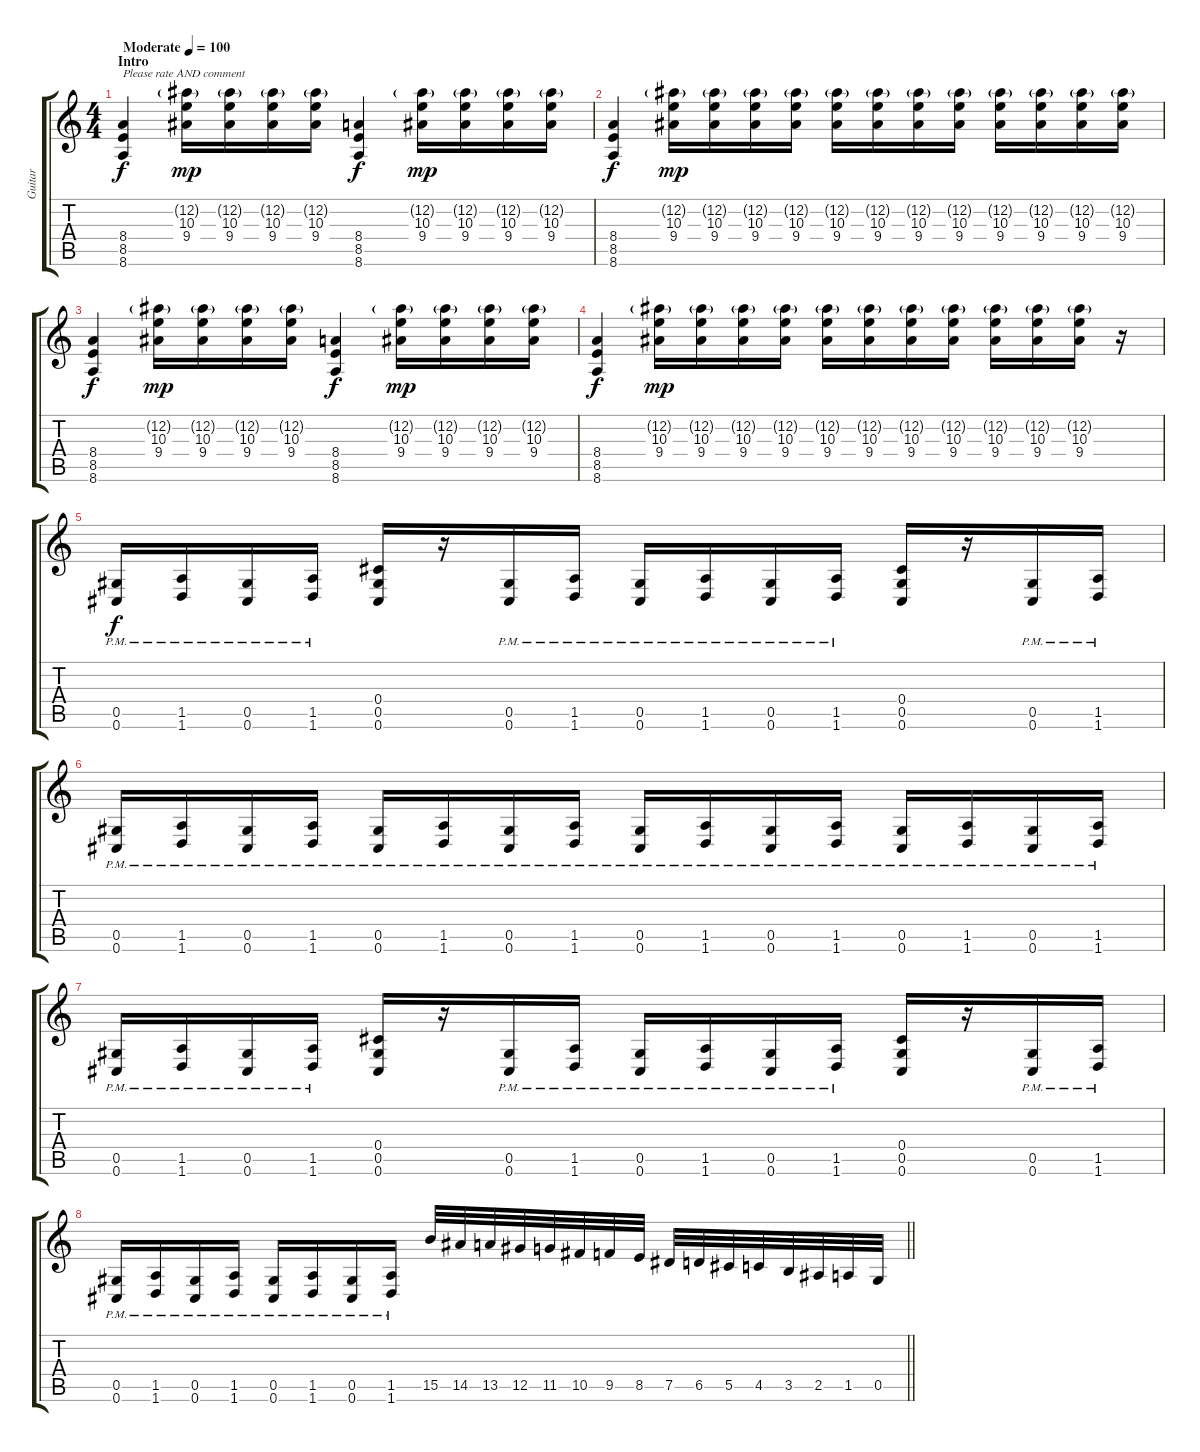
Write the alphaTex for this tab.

\track ("Guitar" "Guitar") {instrument distortionguitar}
\staff {score tabs}
\tuning (Eb4 Bb3 Gb3 Db3 Ab2 Db2) {hide}
\ts (4 4)
\section ("" "Intro")
\tempo (100 "Moderate")
\clef g2
\ks c
(8.4 8.5 8.6).4{txt "Please rate AND comment" dy f instrument distortionguitar} (12.2{g} 10.3 9.4).16{dy mp} (12.2{g} 10.3 9.4).16 (12.2{g} 10.3 9.4).16 (12.2{g} 10.3 9.4).16 (8.4 8.5 8.6).4{dy f} (12.2{g} 10.3 9.4).16{dy mp} (12.2{g} 10.3 9.4).16 (12.2{g} 10.3 9.4).16 (12.2{g} 10.3 9.4).16 |
(8.4 8.5 8.6).4{dy f} (12.2{g} 10.3 9.4).16{dy mp} (12.2{g} 10.3 9.4).16 (12.2{g} 10.3 9.4).16 (12.2{g} 10.3 9.4).16 (12.2{g} 10.3 9.4).16 (12.2{g} 10.3 9.4).16 (12.2{g} 10.3 9.4).16 (12.2{g} 10.3 9.4).16 (12.2{g} 10.3 9.4).16 (12.2{g} 10.3 9.4).16 (12.2{g} 10.3 9.4).16 (12.2{g} 10.3 9.4).16 |
(8.4 8.5 8.6).4{dy f} (12.2{g} 10.3 9.4).16{dy mp} (12.2{g} 10.3 9.4).16 (12.2{g} 10.3 9.4).16 (12.2{g} 10.3 9.4).16 (8.4 8.5 8.6).4{dy f} (12.2{g} 10.3 9.4).16{dy mp} (12.2{g} 10.3 9.4).16 (12.2{g} 10.3 9.4).16 (12.2{g} 10.3 9.4).16 |
(8.4 8.5 8.6).4{dy f} (12.2{g} 10.3 9.4).16{dy mp} (12.2{g} 10.3 9.4).16 (12.2{g} 10.3 9.4).16 (12.2{g} 10.3 9.4).16 (12.2{g} 10.3 9.4).16 (12.2{g} 10.3 9.4).16 (12.2{g} 10.3 9.4).16 (12.2{g} 10.3 9.4).16 (12.2{g} 10.3 9.4).16 (12.2{g} 10.3 9.4).16 (12.2{g} 10.3 9.4).16 r.16 |
(0.5{pm} 0.6{pm}).16{dy f} (1.5{pm} 1.6{pm}).16 (0.5{pm} 0.6{pm}).16 (1.5{pm} 1.6{pm}).16 (0.4 0.5 0.6).16 r.16 (0.5{pm} 0.6{pm}).16 (1.5{pm} 1.6{pm}).16 (0.5{pm} 0.6{pm}).16 (1.5{pm} 1.6{pm}).16 (0.5{pm} 0.6{pm}).16 (1.5{pm} 1.6{pm}).16 (0.4 0.5 0.6).16 r.16 (0.5{pm} 0.6{pm}).16 (1.5{pm} 1.6{pm}).16 |
(0.5{pm} 0.6{pm}).16 (1.5{pm} 1.6{pm}).16 (0.5{pm} 0.6{pm}).16 (1.5{pm} 1.6{pm}).16 (0.5{pm} 0.6{pm}).16 (1.5{pm} 1.6{pm}).16 (0.5{pm} 0.6{pm}).16 (1.5{pm} 1.6{pm}).16 (0.5{pm} 0.6{pm}).16 (1.5{pm} 1.6{pm}).16 (0.5{pm} 0.6{pm}).16 (1.5{pm} 1.6{pm}).16 (0.5{pm} 0.6{pm}).16 (1.5{pm} 1.6{pm}).16 (0.5{pm} 0.6{pm}).16 (1.5{pm} 1.6{pm}).16 |
(0.5{pm} 0.6{pm}).16 (1.5{pm} 1.6{pm}).16 (0.5{pm} 0.6{pm}).16 (1.5{pm} 1.6{pm}).16 (0.4 0.5 0.6).16 r.16 (0.5{pm} 0.6{pm}).16 (1.5{pm} 1.6{pm}).16 (0.5{pm} 0.6{pm}).16 (1.5{pm} 1.6{pm}).16 (0.5{pm} 0.6{pm}).16 (1.5{pm} 1.6{pm}).16 (0.4 0.5 0.6).16 r.16 (0.5{pm} 0.6{pm}).16 (1.5{pm} 1.6{pm}).16 |
\barLineRight lightlight
(0.5{pm} 0.6{pm}).16 (1.5{pm} 1.6{pm}).16 (0.5{pm} 0.6{pm}).16 (1.5{pm} 1.6{pm}).16 (0.5{pm} 0.6{pm}).16 (1.5{pm} 1.6{pm}).16 (0.5{pm} 0.6{pm}).16 (1.5{pm} 1.6{pm}).16 15.5.32 14.5.32 13.5.32 12.5.32 11.5.32 10.5.32 9.5.32 8.5.32 7.5.32 6.5.32 5.5.32 4.5.32 3.5.32 2.5.32 1.5.32 0.5.32
